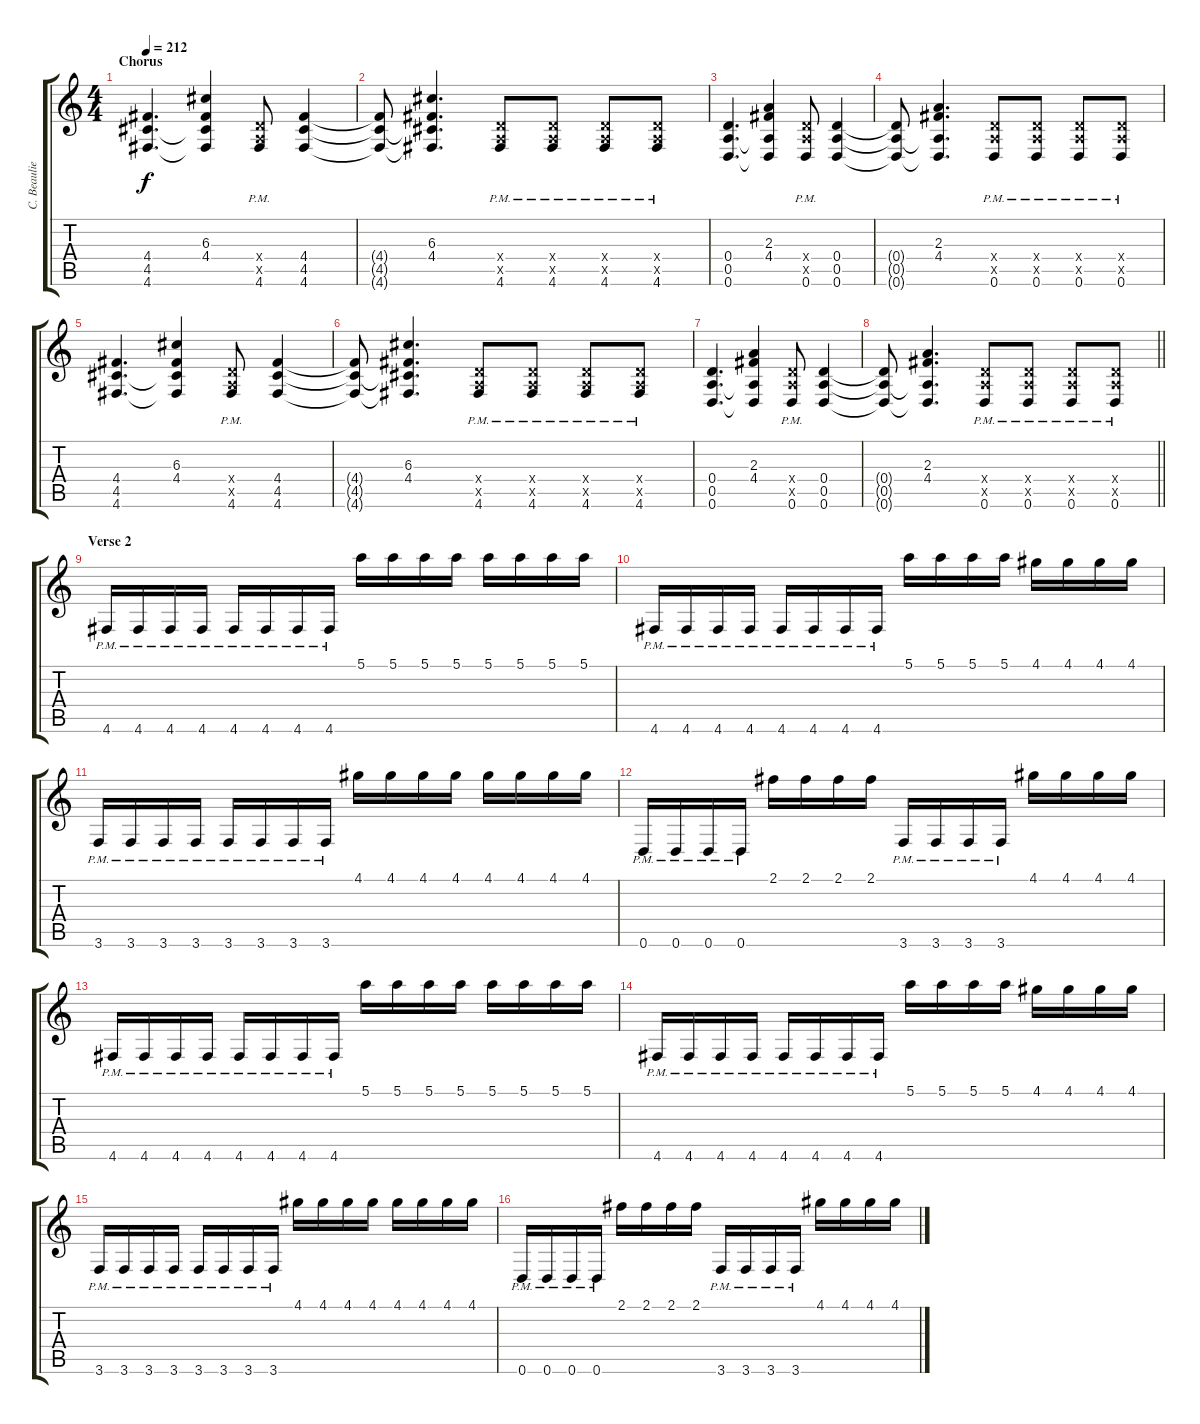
\track ("C. Beaulieu" "C. Beaulie") {instrument distortionguitar}
\staff {score tabs}
\tuning (E4 B3 G3 D3 A2 D2) {hide}
\ts (4 4)
\section ("" "Chorus")
\tempo 212
\clef g2
\ks c
(4.4 4.5 4.6).4{d dy f} (6.3 4.4 4.5{t} 4.6{t}).4 (0.4{x} 0.5{x} 4.6{pm}).8 (4.4 4.5 4.6).4 |
(4.4{t} 4.5{t} 4.6{t}).8 (6.3 4.4 4.5{t} 4.6{t}).4{d} (0.4{x} 0.5{x} 4.6{pm}).8 (0.4{x} 0.5{x} 4.6{pm}).8 (0.4{x} 0.5{x} 4.6{pm}).8 (0.4{x} 0.5{x} 4.6{pm}).8 |
(0.4 0.5 0.6).4{d} (2.3 4.4 0.5{t} 0.6{t}).4 (0.4{x} 0.5{x} 0.6{pm}).8 (0.4 0.5 0.6).4 |
(0.4{t} 0.5{t} 0.6{t}).8 (2.3 4.4 0.5{t} 0.6{t}).4{d} (0.4{x} 0.5{x} 0.6{pm}).8 (0.4{x} 0.5{x} 0.6{pm}).8 (0.4{x} 0.5{x} 0.6{pm}).8 (0.4{x} 0.5{x} 0.6{pm}).8 |
(4.4 4.5 4.6).4{d} (6.3 4.4 4.5{t} 4.6{t}).4 (0.4{x} 0.5{x} 4.6{pm}).8 (4.4 4.5 4.6).4 |
(4.4{t} 4.5{t} 4.6{t}).8 (6.3 4.4 4.5{t} 4.6{t}).4{d} (0.4{x} 0.5{x} 4.6{pm}).8 (0.4{x} 0.5{x} 4.6{pm}).8 (0.4{x} 0.5{x} 4.6{pm}).8 (0.4{x} 0.5{x} 4.6{pm}).8 |
(0.4 0.5 0.6).4{d} (2.3 4.4 0.5{t} 0.6{t}).4 (0.4{x} 0.5{x} 0.6{pm}).8 (0.4 0.5 0.6).4 |
\barLineRight lightlight
(0.4{t} 0.5{t} 0.6{t}).8 (2.3 4.4 0.5{t} 0.6{t}).4{d} (0.4{x} 0.5{x} 0.6{pm}).8 (0.4{x} 0.5{x} 0.6{pm}).8 (0.4{x} 0.5{x} 0.6{pm}).8 (0.4{x} 0.5{x} 0.6{pm}).8 |
\section ("" "Verse 2")
4.6{pm}.16 4.6{pm}.16 4.6{pm}.16 4.6{pm}.16 4.6{pm}.16 4.6{pm}.16 4.6{pm}.16 4.6{pm}.16 5.1.16 5.1.16 5.1.16 5.1.16 5.1.16 5.1.16 5.1.16 5.1.16 |
4.6{pm}.16 4.6{pm}.16 4.6{pm}.16 4.6{pm}.16 4.6{pm}.16 4.6{pm}.16 4.6{pm}.16 4.6{pm}.16 5.1.16 5.1.16 5.1.16 5.1.16 4.1.16 4.1.16 4.1.16 4.1.16 |
3.6{pm}.16 3.6{pm}.16 3.6{pm}.16 3.6{pm}.16 3.6{pm}.16 3.6{pm}.16 3.6{pm}.16 3.6{pm}.16 4.1.16 4.1.16 4.1.16 4.1.16 4.1.16 4.1.16 4.1.16 4.1.16 |
0.6{pm}.16 0.6{pm}.16 0.6{pm}.16 0.6{pm}.16 2.1.16 2.1.16 2.1.16 2.1.16 3.6{pm}.16 3.6{pm}.16 3.6{pm}.16 3.6{pm}.16 4.1.16 4.1.16 4.1.16 4.1.16 |
4.6{pm}.16 4.6{pm}.16 4.6{pm}.16 4.6{pm}.16 4.6{pm}.16 4.6{pm}.16 4.6{pm}.16 4.6{pm}.16 5.1.16 5.1.16 5.1.16 5.1.16 5.1.16 5.1.16 5.1.16 5.1.16 |
4.6{pm}.16 4.6{pm}.16 4.6{pm}.16 4.6{pm}.16 4.6{pm}.16 4.6{pm}.16 4.6{pm}.16 4.6{pm}.16 5.1.16 5.1.16 5.1.16 5.1.16 4.1.16 4.1.16 4.1.16 4.1.16 |
3.6{pm}.16 3.6{pm}.16 3.6{pm}.16 3.6{pm}.16 3.6{pm}.16 3.6{pm}.16 3.6{pm}.16 3.6{pm}.16 4.1.16 4.1.16 4.1.16 4.1.16 4.1.16 4.1.16 4.1.16 4.1.16 |
0.6{pm}.16 0.6{pm}.16 0.6{pm}.16 0.6{pm}.16 2.1.16 2.1.16 2.1.16 2.1.16 3.6{pm}.16 3.6{pm}.16 3.6{pm}.16 3.6{pm}.16 4.1.16 4.1.16 4.1.16 4.1.16
